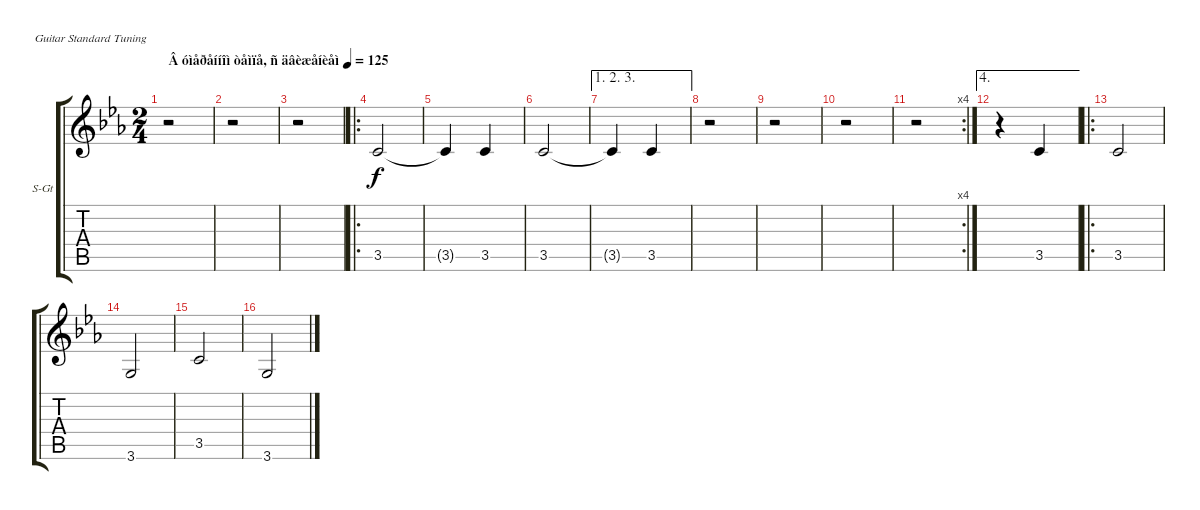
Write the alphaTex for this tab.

\bracketExtendMode groupsimilarinstruments
\firstSystemTrackNameOrientation horizontal
\otherSystemsTrackNameOrientation horizontal
\track ("ðèòì" "S-Gt") {instrument acousticguitarsteel}
\staff {score tabs}
\tuning (E4 B3 G3 D3 A2 E2)
\ts (2 4)
\beaming (8 2 2)
\tempo (125 "Â óìåðåííîì òåìïå, ñ äâèæåíèåì")
\clef g2
\ks cminor
r.2{dy f instrument acousticguitarsteel} |
r.2 |
r.2 |
\ro
3.5.2 |
3.5{t}.4 3.5.4 |
3.5.2 |
\ae (1 2 3)
3.5{t}.4 3.5.4 |
r.2 |
r.2 |
r.2 |
\rc 4
r.2 |
\ae 4
r.4 3.5.4 |
\ro
3.5.2 |
3.6.2 |
3.5.2 |
3.6.2
